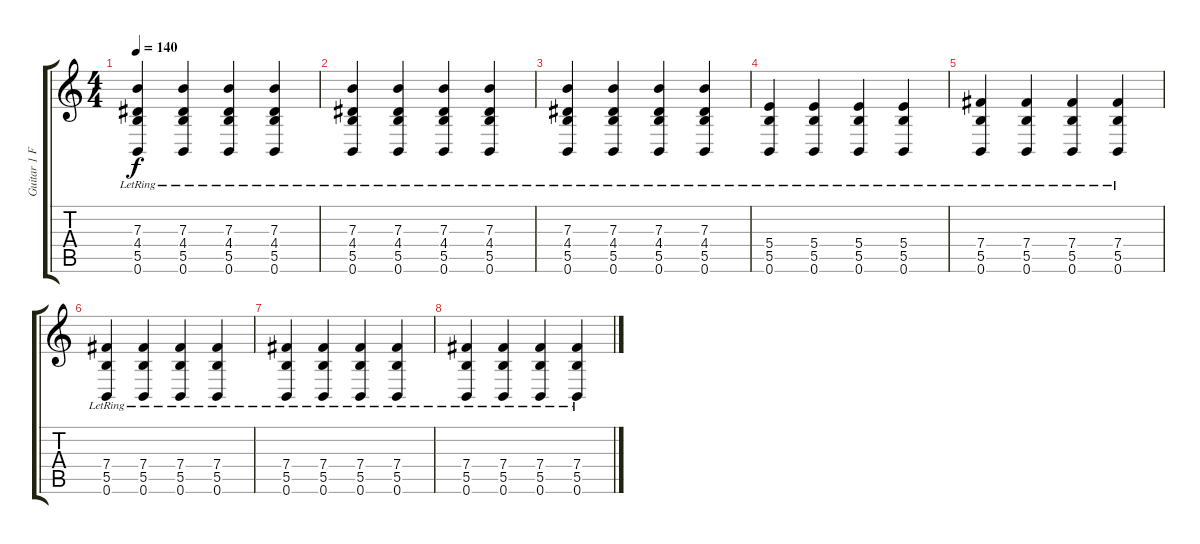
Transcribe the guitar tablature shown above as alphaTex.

\track ("Guitar 1 FX" "Guitar 1 F") {instrument distortionguitar}
\staff {score tabs}
\tuning (E4 B3 E3 B2 Gb2 B1) {hide}
\ts (4 4)
\tempo 140
\clef g2
\ks c
(7.3{lr} 4.4{lr} 5.5{lr} 0.6{lr}).4{dy f} (7.3{lr} 4.4{lr} 5.5{lr} 0.6{lr}).4 (7.3{lr} 4.4{lr} 5.5{lr} 0.6{lr}).4 (7.3{lr} 4.4{lr} 5.5{lr} 0.6{lr}).4 |
(7.3{lr} 4.4{lr} 5.5{lr} 0.6{lr}).4 (7.3{lr} 4.4{lr} 5.5{lr} 0.6{lr}).4 (7.3{lr} 4.4{lr} 5.5{lr} 0.6{lr}).4 (7.3{lr} 4.4{lr} 5.5{lr} 0.6{lr}).4 |
(7.3{lr} 4.4{lr} 5.5{lr} 0.6{lr}).4 (7.3{lr} 4.4{lr} 5.5{lr} 0.6{lr}).4 (7.3{lr} 4.4{lr} 5.5{lr} 0.6{lr}).4 (7.3{lr} 4.4{lr} 5.5{lr} 0.6{lr}).4 |
(5.4{lr} 5.5{lr} 0.6{lr}).4 (5.4{lr} 5.5{lr} 0.6{lr}).4 (5.4{lr} 5.5{lr} 0.6{lr}).4 (5.4{lr} 5.5{lr} 0.6{lr}).4 |
(7.4{lr} 5.5{lr} 0.6{lr}).4 (7.4{lr} 5.5{lr} 0.6{lr}).4 (7.4{lr} 5.5{lr} 0.6{lr}).4 (7.4{lr} 5.5{lr} 0.6{lr}).4 |
(7.4{lr} 5.5{lr} 0.6{lr}).4 (7.4{lr} 5.5{lr} 0.6{lr}).4 (7.4{lr} 5.5{lr} 0.6{lr}).4 (7.4{lr} 5.5{lr} 0.6{lr}).4 |
(7.4{lr} 5.5{lr} 0.6{lr}).4 (7.4{lr} 5.5{lr} 0.6{lr}).4 (7.4{lr} 5.5{lr} 0.6{lr}).4 (7.4{lr} 5.5{lr} 0.6{lr}).4 |
(7.4{lr} 5.5{lr} 0.6{lr}).4 (7.4{lr} 5.5{lr} 0.6{lr}).4 (7.4{lr} 5.5{lr} 0.6{lr}).4 (7.4{lr} 5.5{lr} 0.6{lr}).4
